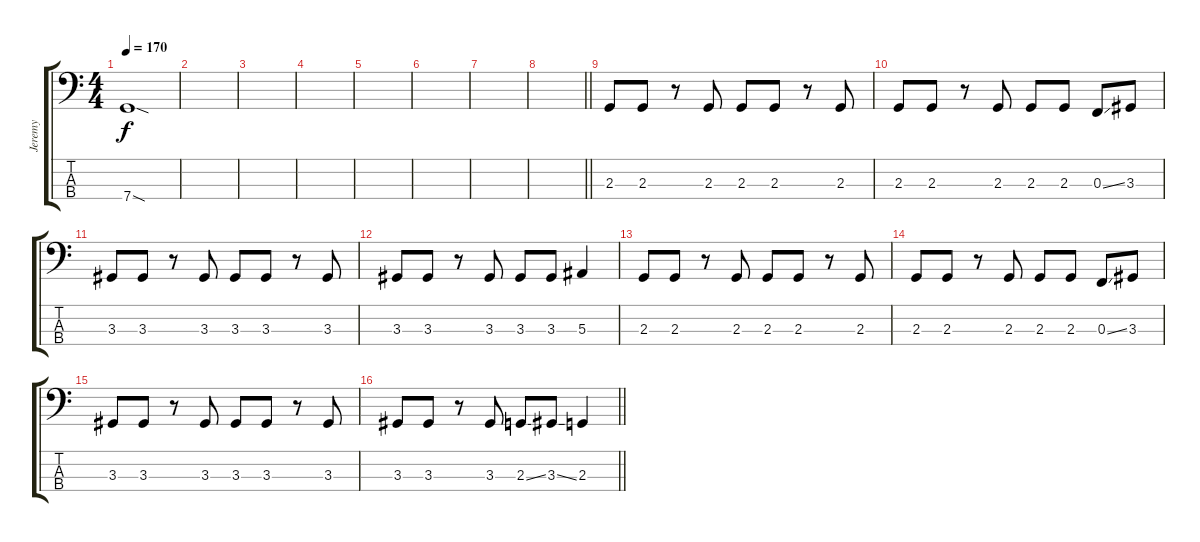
\track ("Jeremy" "Jeremy") {instrument electricbassfinger}
\staff {score tabs}
\tuning (Eb2 Bb1 F1 C1) {hide}
\ts (4 4)
\tempo 170
\clef f4
\ks c
7.4{sod t}.1{dy f} |
|
|
|
|
|
|
\barLineRight lightlight
|
\section ("" "")
2.3.8 2.3.8 r.8 2.3.8 2.3.8 2.3.8 r.8 2.3.8 |
2.3.8 2.3.8 r.8 2.3.8 2.3.8 2.3.8 0.3{ss}.8 3.3.8 |
3.3.8 3.3.8 r.8 3.3.8 3.3.8 3.3.8 r.8 3.3.8 |
3.3.8 3.3.8 r.8 3.3.8 3.3.8 3.3.8 5.3.4 |
2.3.8 2.3.8 r.8 2.3.8 2.3.8 2.3.8 r.8 2.3.8 |
2.3.8 2.3.8 r.8 2.3.8 2.3.8 2.3.8 0.3{ss}.8 3.3.8 |
3.3.8 3.3.8 r.8 3.3.8 3.3.8 3.3.8 r.8 3.3.8 |
\barLineRight lightlight
3.3.8 3.3.8 r.8 3.3.8 2.3{ss}.8 3.3{ss}.8 2.3.4
